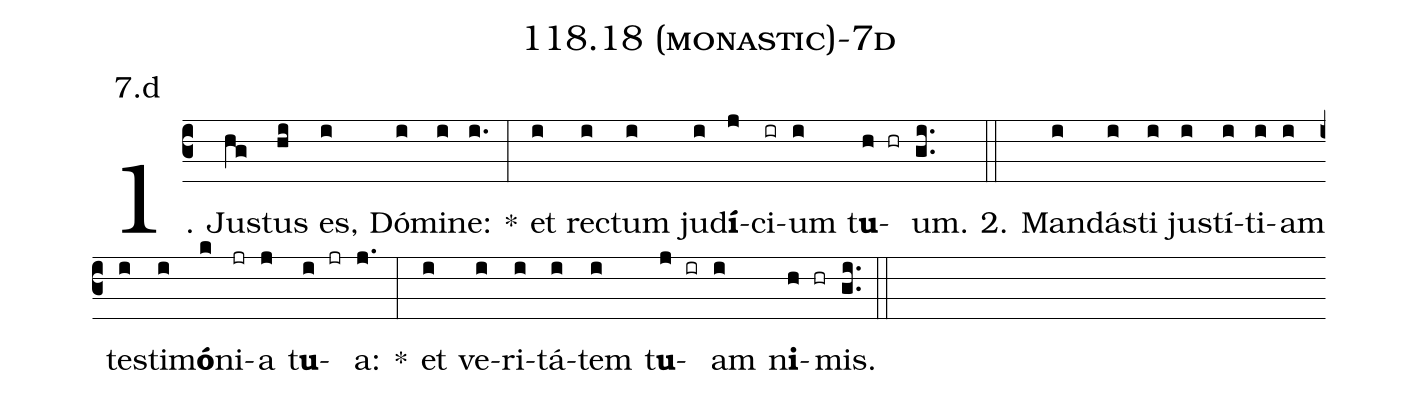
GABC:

name: 118.18 (monastic)-7d;
annotation: 7.d;
%%
(c3)1. Jus(hg)tus(hi) es,(i) Dó(i)mi(i)ne:(i.) *(:) et(i) rec(i)tum(i) ju(i)d<b>í</b>(j)ci(ir)um(i) t<b>u</b>(h hr)um.(gi..) (::)
2. Man(i)dás(i)ti(i) jus(i)tí(i)ti(i)am(i) tes(i)ti(i)m<b>ó</b>(k)ni(jr)a(j) t<b>u</b>(i jr)a:(j.) *(:) et(i) ve(i)ri(i)tá(i)tem(i) t<b>u</b>(j ir)am(i) n<b>i</b>(h hr)mis.(gi..) (::)
